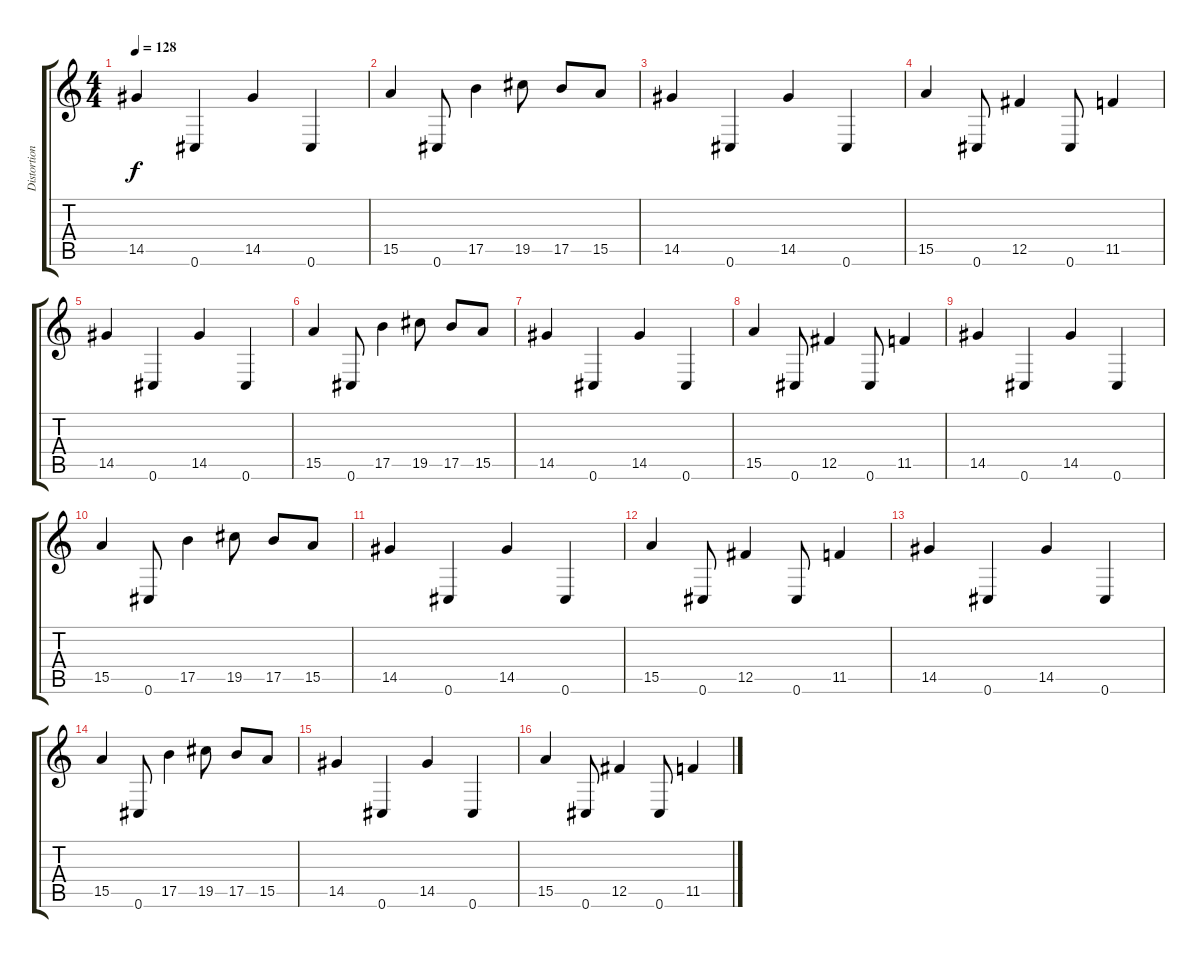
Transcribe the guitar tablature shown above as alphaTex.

\track ("Distortion guitar 2" "Distortion") {instrument distortionguitar}
\staff {score tabs}
\tuning (Db4 Ab3 E3 B2 Gb2 Db2) {hide}
\ts (4 4)
\tempo 128
\clef g2
\ks c
14.5.4{dy f} 0.6.4 14.5.4 0.6.4 |
15.5.4 0.6.8 17.5.4 19.5.8 17.5.8 15.5.8 |
14.5.4 0.6.4 14.5.4 0.6.4 |
15.5.4 0.6.8 12.5.4 0.6.8 11.5.4 |
14.5.4 0.6.4 14.5.4 0.6.4 |
15.5.4 0.6.8 17.5.4 19.5.8 17.5.8 15.5.8 |
14.5.4 0.6.4 14.5.4 0.6.4 |
15.5.4 0.6.8 12.5.4 0.6.8 11.5.4 |
14.5.4 0.6.4 14.5.4 0.6.4 |
15.5.4 0.6.8 17.5.4 19.5.8 17.5.8 15.5.8 |
14.5.4 0.6.4 14.5.4 0.6.4 |
15.5.4 0.6.8 12.5.4 0.6.8 11.5.4 |
14.5.4 0.6.4 14.5.4 0.6.4 |
15.5.4 0.6.8 17.5.4 19.5.8 17.5.8 15.5.8 |
14.5.4 0.6.4 14.5.4 0.6.4 |
15.5.4 0.6.8 12.5.4 0.6.8 11.5.4
